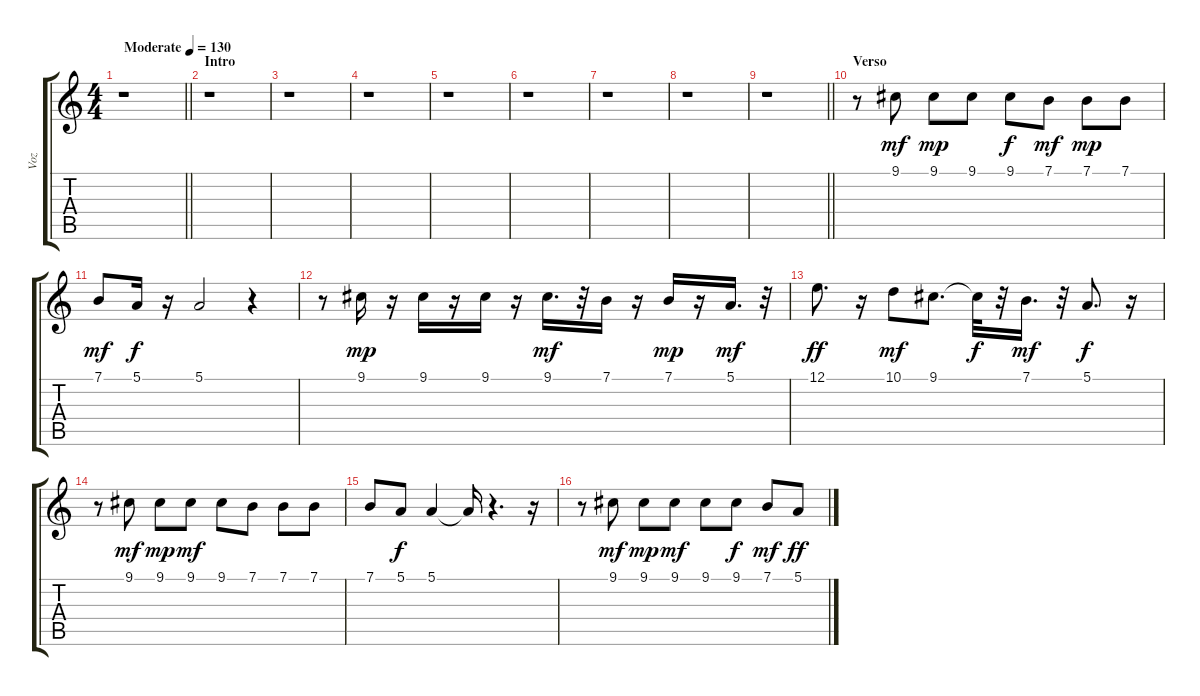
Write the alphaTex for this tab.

\track ("Voz" "Voz") {instrument flute}
\staff {score tabs}
\tuning (E4 B3 G3 D3 A2 E2) {hide}
\ts (4 4)
\tempo (130 "Moderate")
\clef g2
\barLineRight lightlight
\ks c
r.1{dy mf instrument flute} |
\section ("" "Intro")
r.1 |
r.1 |
r.1 |
r.1 |
r.1 |
r.1 |
r.1 |
\barLineRight lightlight
r.1 |
\section ("" "Verso")
r.8 9.1.8 9.1.8{dy mp} 9.1.8 9.1.8{dy f} 7.1.8{dy mf} 7.1.8{dy mp} 7.1.8 |
7.1.8{dy mf} 5.1.16{dy f} r.16 5.1.2 r.4 |
r.8 9.1.16{dy mp} r.16 9.1.16 r.16 9.1.16 r.16 9.1.16{d dy mf} r.32 7.1.16 r.16 7.1.16{dy mp} r.16 5.1.16{d dy mf} r.32 |
12.1.8{d dy ff} r.16 10.1.8{dy mf} 9.1.8{d} 9.1{t}.32{dy f} r.32 7.1.16{d dy mf} r.32 5.1.8{d dy f} r.16 |
r.8 9.1.8{dy mf} 9.1.8{dy mp} 9.1.8{dy mf} 9.1.8 7.1.8 7.1.8 7.1.8 |
7.1.8 5.1.8{dy f} 5.1.4 5.1{t}.16 r.4{d} r.16 |
r.8 9.1.8{dy mf} 9.1.8{dy mp} 9.1.8{dy mf} 9.1.8 9.1.8{dy f} 7.1.8{dy mf} 5.1.8{dy ff}
